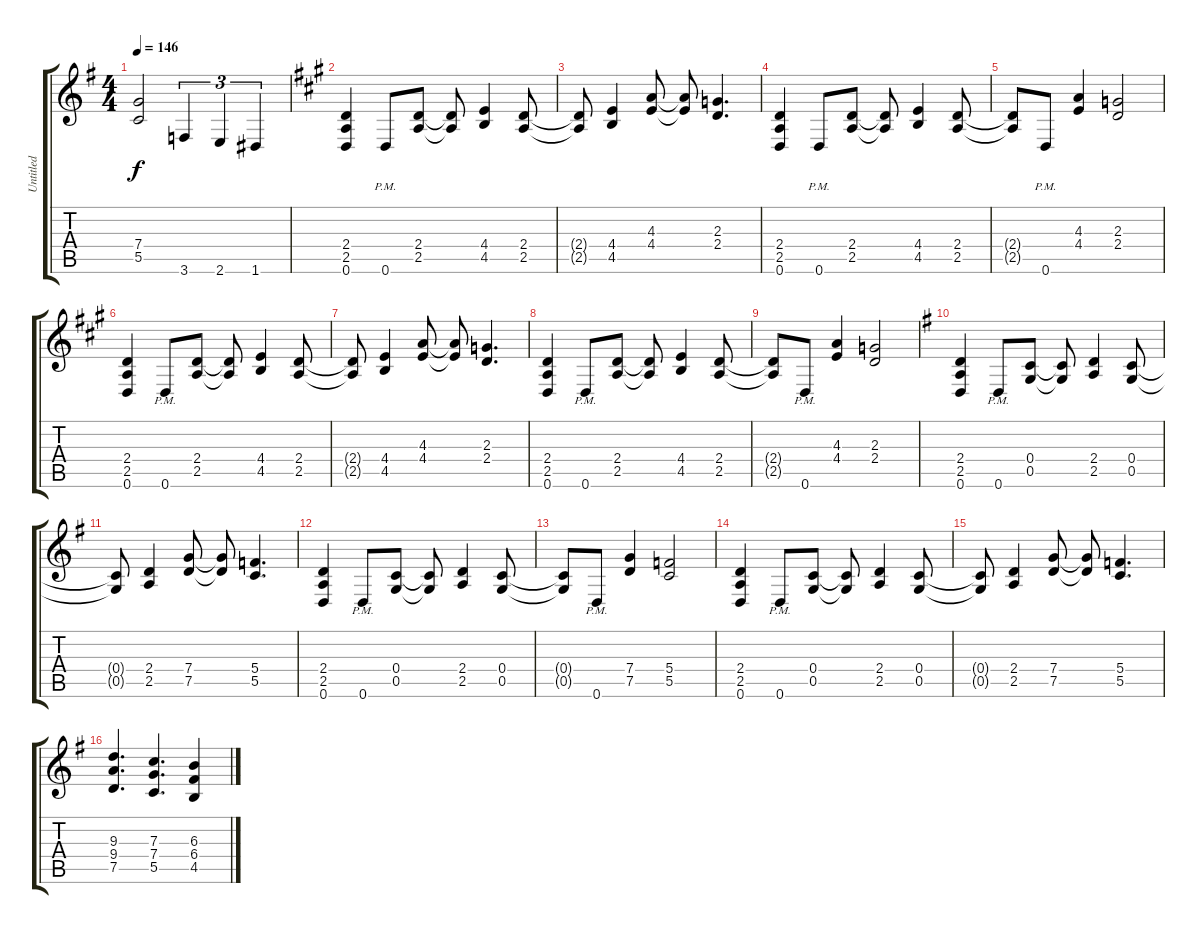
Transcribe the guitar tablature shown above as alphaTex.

\track ("Untitled" "Untitled") {instrument distortionguitar}
\staff {score tabs}
\tuning (D4 A3 F3 C3 G2 D2) {hide}
\ts (4 4)
\tempo 146
\clef g2
\ks g
(7.4{t} 5.5{t}).2{dy f} 3.6.4{tu (3 2)} 2.6.4{tu (3 2)} 1.6.4{tu (3 2)} |
\ks a
(2.4 2.5 0.6).4 0.6{pm}.8 (2.4 2.5).8 (2.4{t} 2.5{t}).8 (4.4 4.5).4 (2.4 2.5).8 |
(2.4{t} 2.5{t}).8 (4.4 4.5).4 (4.3 4.4).8 (4.3{t} 4.4{t}).8 (2.3 2.4).4{d} |
(2.4 2.5 0.6).4 0.6{pm}.8 (2.4 2.5).8 (2.4{t} 2.5{t}).8 (4.4 4.5).4 (2.4 2.5).8 |
(2.4{t} 2.5{t}).8 0.6{pm}.8 (4.3 4.4).4 (2.3 2.4).2 |
(2.4 2.5 0.6).4 0.6{pm}.8 (2.4 2.5).8 (2.4{t} 2.5{t}).8 (4.4 4.5).4 (2.4 2.5).8 |
(2.4{t} 2.5{t}).8 (4.4 4.5).4 (4.3 4.4).8 (4.3{t} 4.4{t}).8 (2.3 2.4).4{d} |
(2.4 2.5 0.6).4 0.6{pm}.8 (2.4 2.5).8 (2.4{t} 2.5{t}).8 (4.4 4.5).4 (2.4 2.5).8 |
(2.4{t} 2.5{t}).8 0.6{pm}.8 (4.3 4.4).4 (2.3 2.4).2 |
\ks g
(2.4 2.5 0.6).4 0.6{pm}.8 (0.4 0.5).8 (0.4{t} 0.5{t}).8 (2.4 2.5).4 (0.4 0.5).8 |
(0.4{t} 0.5{t}).8 (2.4 2.5).4 (7.4 7.5).8 (7.4{t} 7.5{t}).8 (5.4 5.5).4{d} |
(2.4 2.5 0.6).4 0.6{pm}.8 (0.4 0.5).8 (0.4{t} 0.5{t}).8 (2.4 2.5).4 (0.4 0.5).8 |
(0.4{t} 0.5{t}).8 0.6{pm}.8 (7.4 7.5).4 (5.4 5.5).2 |
(2.4 2.5 0.6).4 0.6{pm}.8 (0.4 0.5).8 (0.4{t} 0.5{t}).8 (2.4 2.5).4 (0.4 0.5).8 |
(0.4{t} 0.5{t}).8 (2.4 2.5).4 (7.4 7.5).8 (7.4{t} 7.5{t}).8 (5.4 5.5).4{d} |
(9.3 9.4 7.5).4{d} (7.3 7.4 5.5).4{d} (6.3 6.4 4.5).4
